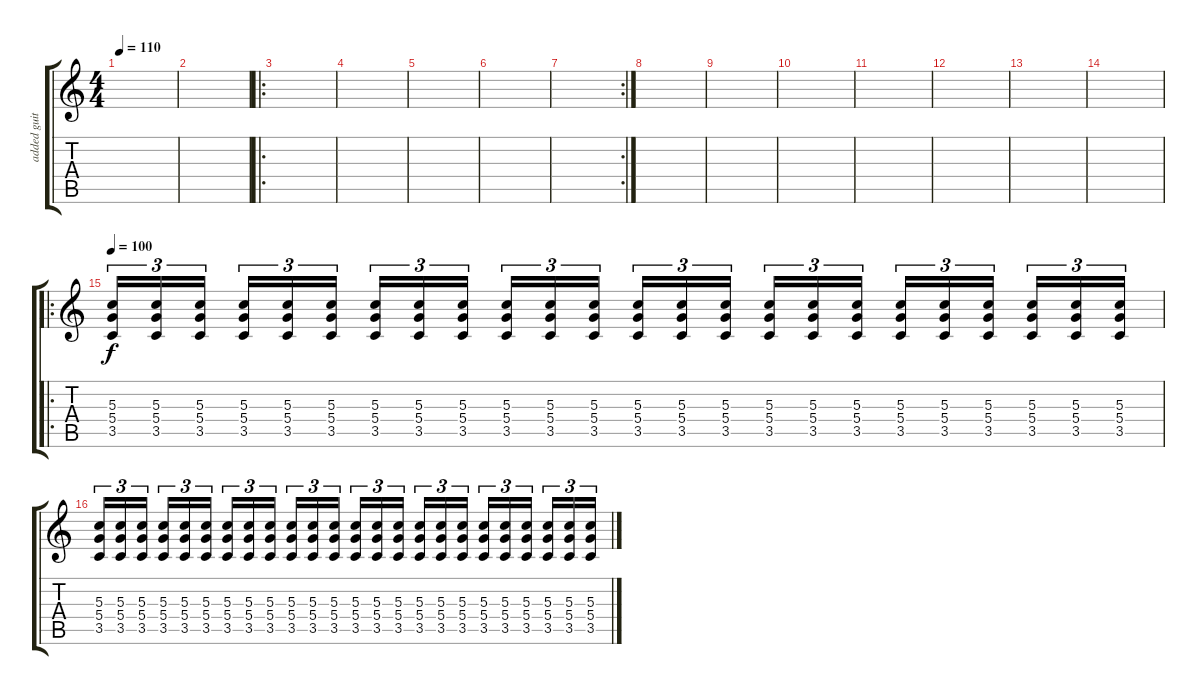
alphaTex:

\track ("added guitar" "added guit") {instrument distortionguitar}
\staff {score tabs}
\tuning (E4 B3 G3 D3 A2 E2) {hide}
\ts (4 4)
\tempo 110
\clef g2
\ks c
|
|
\ro
|
|
|
|
\rc 2
|
|
|
|
|
|
|
|
\ro
\tempo 100
(5.3 5.4 3.5).16{tu (3 2)} (5.3 5.4 3.5).16{tu (3 2)} (5.3 5.4 3.5).16{tu (3 2)} (5.3 5.4 3.5).16{tu (3 2)} (5.3 5.4 3.5).16{tu (3 2)} (5.3 5.4 3.5).16{tu (3 2)} (5.3 5.4 3.5).16{tu (3 2)} (5.3 5.4 3.5).16{tu (3 2)} (5.3 5.4 3.5).16{tu (3 2)} (5.3 5.4 3.5).16{tu (3 2)} (5.3 5.4 3.5).16{tu (3 2)} (5.3 5.4 3.5).16{tu (3 2)} (5.3 5.4 3.5).16{tu (3 2)} (5.3 5.4 3.5).16{tu (3 2)} (5.3 5.4 3.5).16{tu (3 2)} (5.3 5.4 3.5).16{tu (3 2)} (5.3 5.4 3.5).16{tu (3 2)} (5.3 5.4 3.5).16{tu (3 2)} (5.3 5.4 3.5).16{tu (3 2)} (5.3 5.4 3.5).16{tu (3 2)} (5.3 5.4 3.5).16{tu (3 2)} (5.3 5.4 3.5).16{tu (3 2)} (5.3 5.4 3.5).16{tu (3 2)} (5.3 5.4 3.5).16{tu (3 2)} |
(5.3 5.4 3.5).16{tu (3 2)} (5.3 5.4 3.5).16{tu (3 2)} (5.3 5.4 3.5).16{tu (3 2)} (5.3 5.4 3.5).16{tu (3 2)} (5.3 5.4 3.5).16{tu (3 2)} (5.3 5.4 3.5).16{tu (3 2)} (5.3 5.4 3.5).16{tu (3 2)} (5.3 5.4 3.5).16{tu (3 2)} (5.3 5.4 3.5).16{tu (3 2)} (5.3 5.4 3.5).16{tu (3 2)} (5.3 5.4 3.5).16{tu (3 2)} (5.3 5.4 3.5).16{tu (3 2)} (5.3 5.4 3.5).16{tu (3 2)} (5.3 5.4 3.5).16{tu (3 2)} (5.3 5.4 3.5).16{tu (3 2)} (5.3 5.4 3.5).16{tu (3 2)} (5.3 5.4 3.5).16{tu (3 2)} (5.3 5.4 3.5).16{tu (3 2)} (5.3 5.4 3.5).16{tu (3 2)} (5.3 5.4 3.5).16{tu (3 2)} (5.3 5.4 3.5).16{tu (3 2)} (5.3 5.4 3.5).16{tu (3 2)} (5.3 5.4 3.5).16{tu (3 2)} (5.3 5.4 3.5).16{tu (3 2)}
